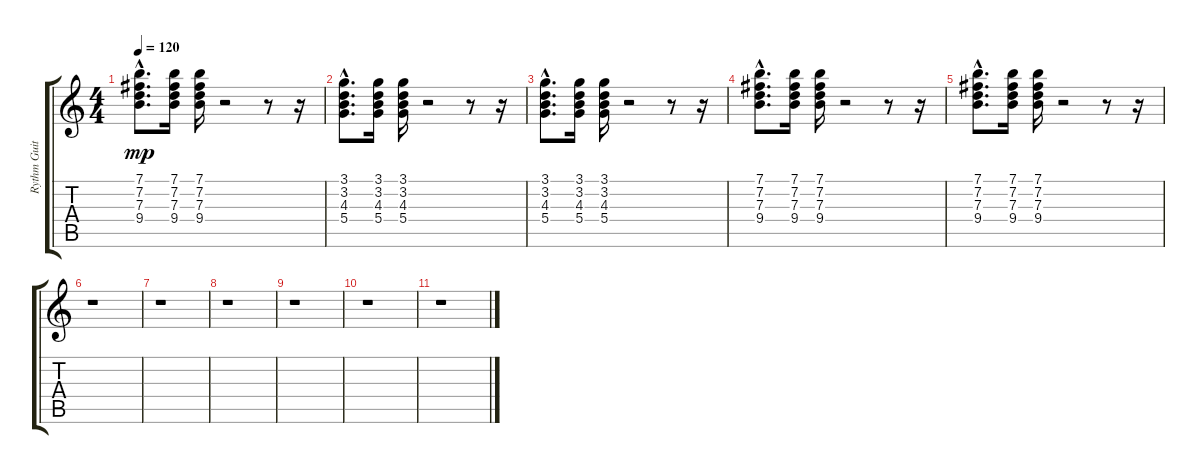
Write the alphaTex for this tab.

\track ("Rythm Guitar" "Rythm Guit") {instrument electricguitarjazz}
\staff {score tabs}
\tuning (E4 B3 G3 D3 A2 E2) {hide}
\ts (4 4)
\tempo 120
\clef g2
\ks c
(7.1{hac} 7.2{hac} 7.3{hac} 9.4{hac}).8{d dy mp} (7.1 7.2 7.3 9.4).16 (7.1 7.2 7.3 9.4).16 r.2 r.8 r.16 |
(3.1{hac} 3.2{hac} 4.3{hac} 5.4{hac}).8{d} (3.1 3.2 4.3 5.4).16 (3.1 3.2 4.3 5.4).16 r.2 r.8 r.16 |
(3.1{hac} 3.2{hac} 4.3{hac} 5.4{hac}).8{d} (3.1 3.2 4.3 5.4).16 (3.1 3.2 4.3 5.4).16 r.2 r.8 r.16 |
(7.1{hac} 7.2{hac} 7.3{hac} 9.4{hac}).8{d volume 0} (7.1 7.2 7.3 9.4).16 (7.1 7.2 7.3 9.4).16 r.2 r.8 r.16 |
(7.1{hac} 7.2{hac} 7.3{hac} 9.4{hac}).8{d} (7.1 7.2 7.3 9.4).16 (7.1 7.2 7.3 9.4).16 r.2 r.8 r.16 |
r.1 |
r.1 |
r.1 |
r.1 |
r.1 |
r.1
